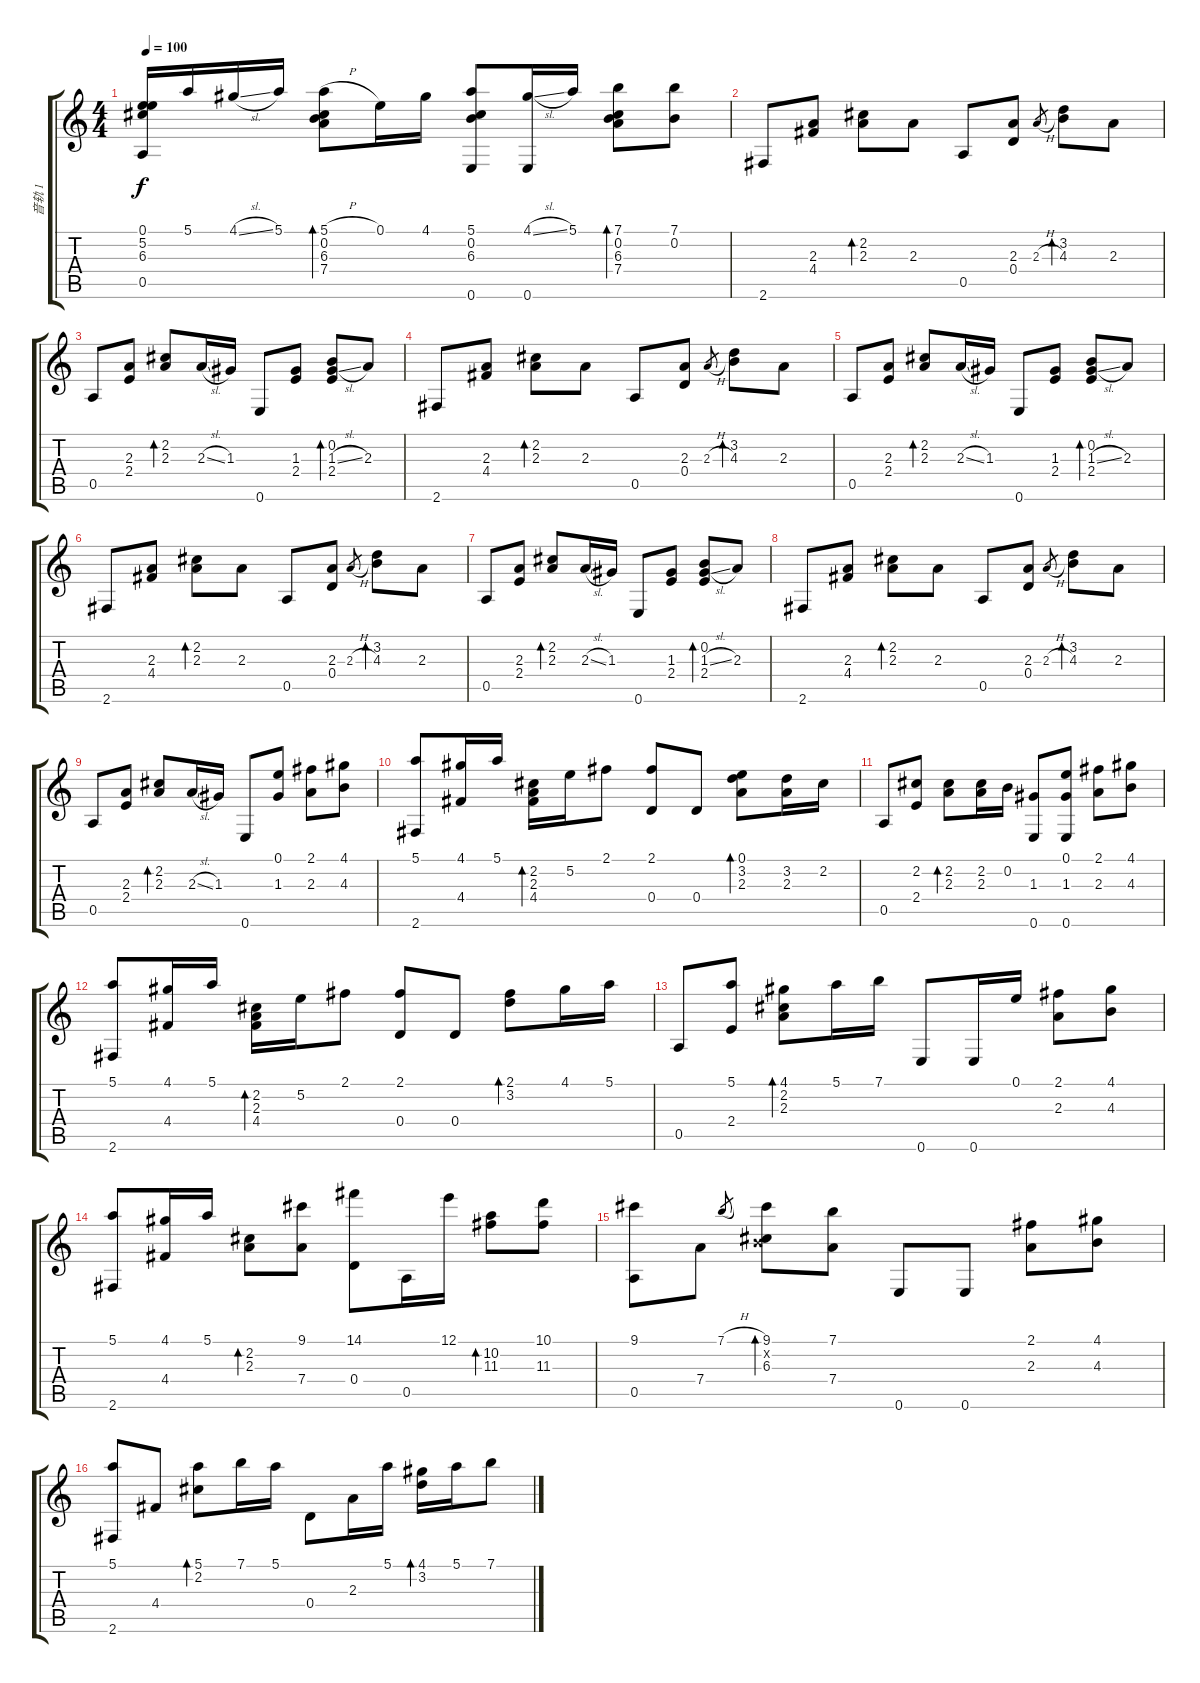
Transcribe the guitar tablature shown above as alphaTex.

\track ("音轨 1" "音轨 1") {instrument acousticguitarsteel}
\staff {score tabs}
\tuning (E4 B3 G3 D3 A2 E2) {hide}
\ts (4 4)
\tempo 100
\clef g2
\ks c
(0.1 5.2 6.3 0.5).16{dy f} 5.1.16 4.1{sl}.16 5.1.16 (5.1{h} 0.2 6.3 7.4).8{bd 60} 0.1.16 4.1.16 (5.1 0.2 6.3 0.6).8 (4.1{sl} 0.6).16 5.1.16 (7.1 0.2 6.3 7.4).8{bd 60} (7.1 0.2).8 |
2.6.8 (2.3 4.4).8 (2.2 2.3).8{bd 60} 2.3.8 0.5.8 (2.3 0.4).8 2.3{h}.8{gr} (3.2 4.3).8{bd 60} 2.3.8 |
0.5.8 (2.3 2.4).8 (2.2 2.3).8{bd 60} 2.3{sl}.16 1.3.16 0.6.8 (1.3 2.4).8 (0.2 1.3{sl} 2.4).8{bd 60} 2.3.8 |
2.6.8 (2.3 4.4).8 (2.2 2.3).8{bd 60} 2.3.8 0.5.8 (2.3 0.4).8 2.3{h}.8{gr} (3.2 4.3).8{bd 60} 2.3.8 |
0.5.8 (2.3 2.4).8 (2.2 2.3).8{bd 60} 2.3{sl}.16 1.3.16 0.6.8 (1.3 2.4).8 (0.2 1.3{sl} 2.4).8{bd 60} 2.3.8 |
2.6.8 (2.3 4.4).8 (2.2 2.3).8{bd 60} 2.3.8 0.5.8 (2.3 0.4).8 2.3{h}.8{gr} (3.2 4.3).8{bd 60} 2.3.8 |
0.5.8 (2.3 2.4).8 (2.2 2.3).8{bd 60} 2.3{sl}.16 1.3.16 0.6.8 (1.3 2.4).8 (0.2 1.3{sl} 2.4).8{bd 60} 2.3.8 |
2.6.8 (2.3 4.4).8 (2.2 2.3).8{bd 60} 2.3.8 0.5.8 (2.3 0.4).8 2.3{h}.8{gr} (3.2 4.3).8{bd 60} 2.3.8 |
0.5.8 (2.3 2.4).8 (2.2 2.3).8{bd 60} 2.3{sl}.16 1.3.16 0.6.8 (0.1 1.3).8 (2.1 2.3).8 (4.1 4.3).8 |
(5.1 2.6).8 (4.1 4.4).16 5.1.16 (2.2 2.3 4.4).16{bd 60} 5.2.16 2.1.8 (2.1 0.4).8 0.4.8 (0.1 3.2 2.3).8{bd 60} (3.2 2.3).16 2.2.16 |
0.5.8 (2.2 2.4).8 (2.2 2.3).8{bd 60} (2.2 2.3).16 0.2.16 (1.3 0.6).8 (0.1 1.3 0.6).8 (2.1 2.3).8 (4.1 4.3).8 |
(5.1 2.6).8 (4.1 4.4).16 5.1.16 (2.2 2.3 4.4).16{bd 60} 5.2.16 2.1.8 (2.1 0.4).8 0.4.8 (2.1 3.2).8{bd 60} 4.1.16 5.1.16 |
0.5.8 (5.1 2.4).8 (4.1 2.2 2.3).8{bd 60} 5.1.16 7.1.16 0.6.8 0.6.16 0.1.16 (2.1 2.3).8 (4.1 4.3).8 |
(5.1 2.6).8 (4.1 4.4).16 5.1.16 (2.2 2.3).8{bd 60} (9.1 7.4).8 (14.1 0.4).8 0.5.16 12.1.16 (10.2 11.3).8{bd 60} (10.1 11.3).8 |
(9.1 0.5).8 7.4.8 7.1{h}.8{gr} (9.1 0.2{x} 6.3).8{bd 60} (7.1 7.4).8 0.6.8 0.6.8 (2.1 2.3).8 (4.1 4.3).8 |
(5.1 2.6).8 4.4.8 (5.1 2.2).8{bd 60} 7.1.16 5.1.16 0.4.8 2.3.16 5.1.16 (4.1 3.2).16{bd 60} 5.1.16 7.1.8
